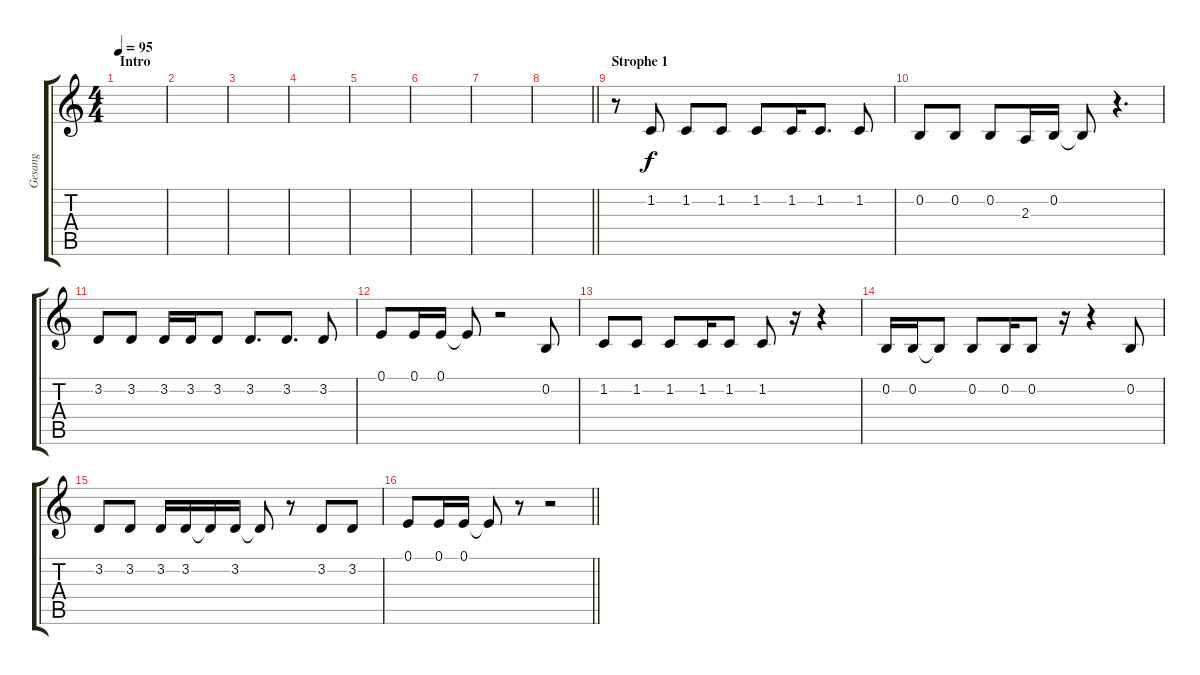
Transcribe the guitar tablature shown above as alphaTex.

\track ("Gesang" "Gesang") {instrument oboe}
\staff {score tabs}
\tuning (E4 B3 G3 D3 A2 E2) {hide}
\ts (4 4)
\section ("" "Intro")
\tempo 95
\clef g2
\ks c
|
|
|
|
|
|
|
\barLineRight lightlight
|
\section ("" "Strophe 1")
r.8 1.2.8 1.2.8 1.2.8 1.2.8 1.2.16 1.2.8{d} 1.2.8 |
0.2.8 0.2.8 0.2.8 2.3.16 0.2.16 0.2{t}.8 r.4{d} |
3.2.8 3.2.8 3.2.16 3.2.16 3.2.8 3.2.8{d} 3.2.8{d} 3.2.8 |
0.1.8 0.1.16 0.1.16 0.1{t}.8 r.2 0.2.8 |
1.2.8 1.2.8 1.2.8 1.2.16 1.2.8 1.2.8 r.16 r.4 |
0.2.16 0.2.16 0.2{t}.8 0.2.8 0.2.16 0.2.8 r.16 r.4 0.2.8 |
3.2.8 3.2.8 3.2.16 3.2.16 3.2{t}.16 3.2.16 3.2{t}.8 r.8 3.2.8 3.2.8 |
\barLineRight lightlight
0.1.8 0.1.16 0.1.16 0.1{t}.8 r.8 r.2
